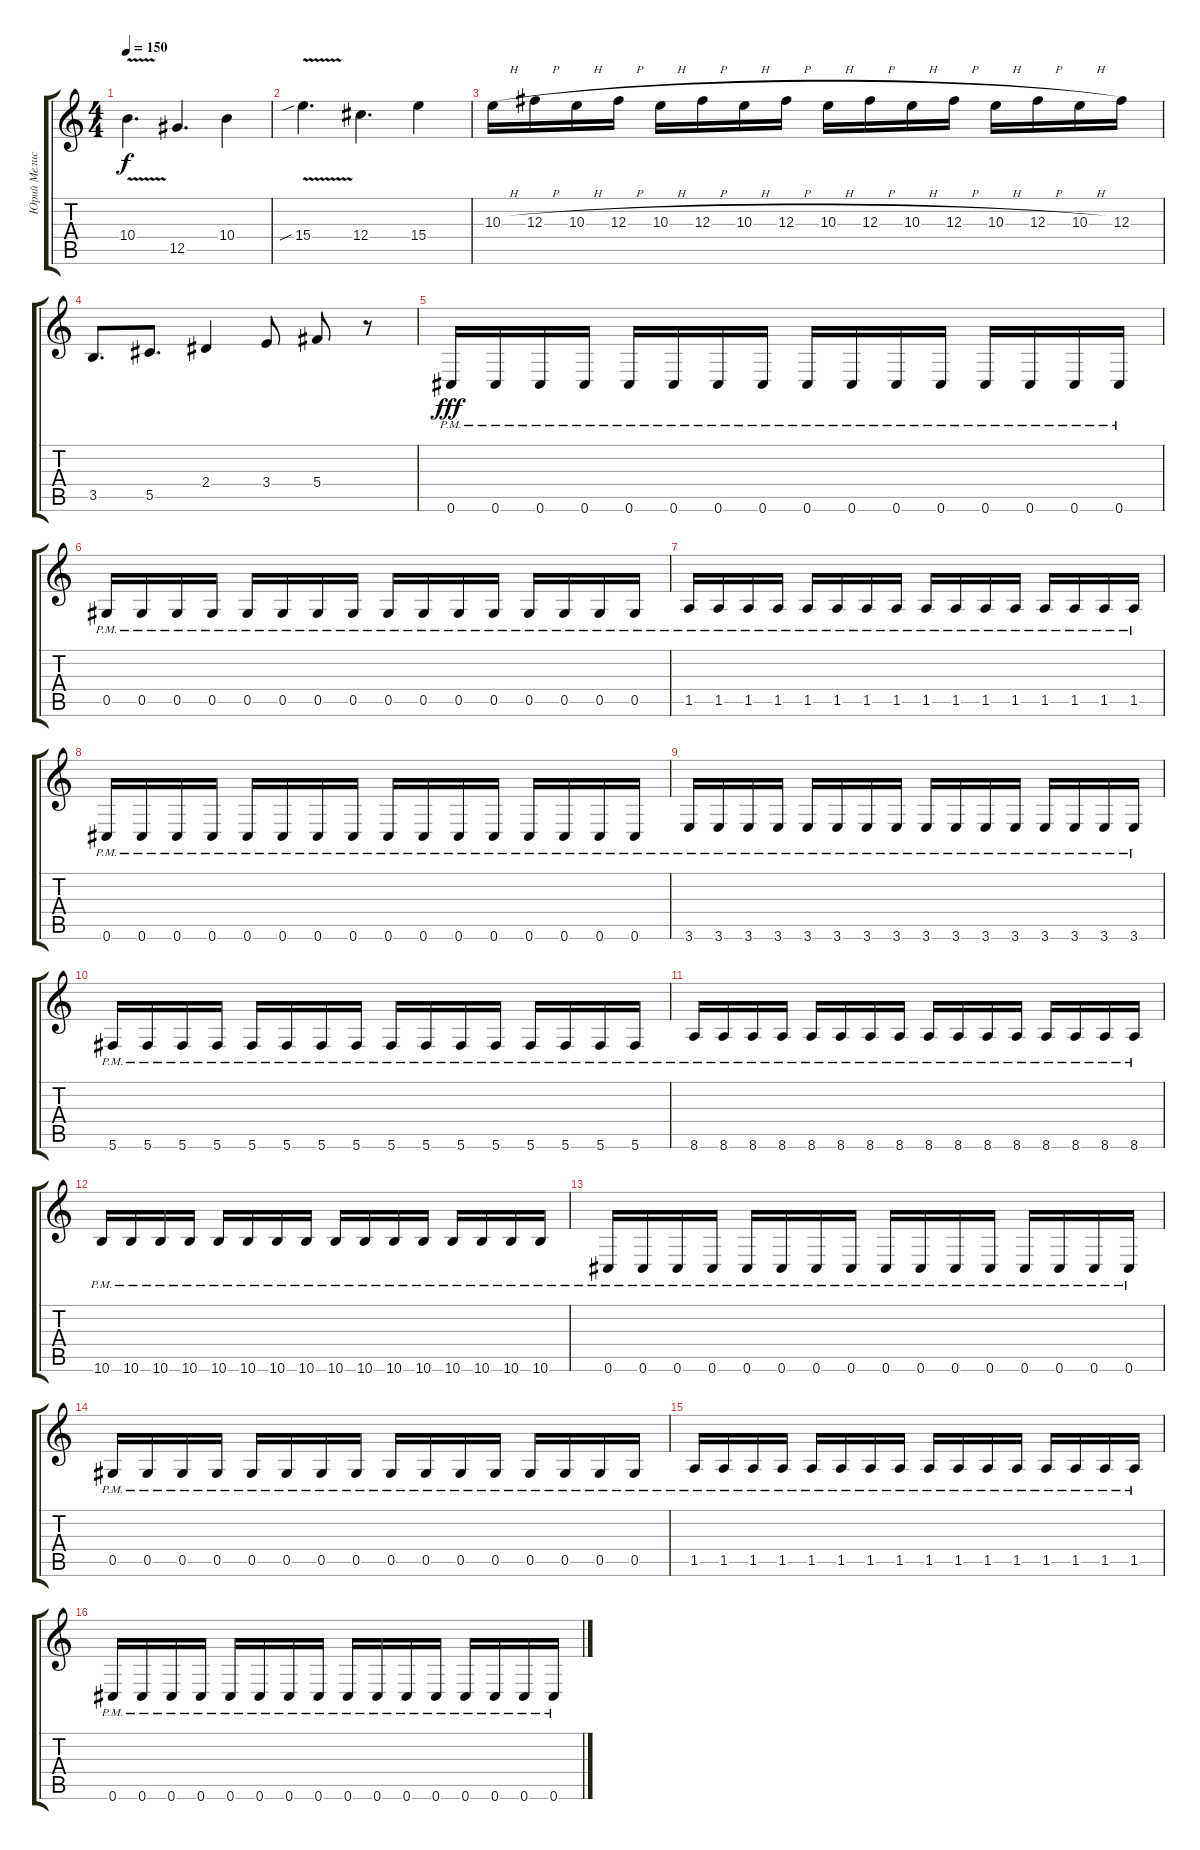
\track ("Юрий Мелисов" "Юрий Мелис") {instrument distortionguitar}
\staff {score tabs}
\tuning (Eb4 Bb3 Gb3 Db3 Ab2 Db2) {hide}
\ts (4 4)
\tempo 150
\clef g2
\ks c
10.4{v}.4{d dy f} 12.5.4{d} 10.4.4 |
15.4{v sib}.4{d} 12.4.4{d} 15.4.4 |
10.3{h}.16 12.3{h}.16 10.3{h}.16 12.3{h}.16 10.3{h}.16 12.3{h}.16 10.3{h}.16 12.3{h}.16 10.3{h}.16 12.3{h}.16 10.3{h}.16 12.3{h}.16 10.3{h}.16 12.3{h}.16 10.3{h}.16 12.3.16 |
3.5.8{d instrument distortionguitar} 5.5.8{d} 2.4.4 3.4.8 5.4.8 r.8 |
0.6{pm}.16{dy fff} 0.6{pm}.16 0.6{pm}.16 0.6{pm}.16 0.6{pm}.16 0.6{pm}.16 0.6{pm}.16 0.6{pm}.16 0.6{pm}.16 0.6{pm}.16 0.6{pm}.16 0.6{pm}.16 0.6{pm}.16 0.6{pm}.16 0.6{pm}.16 0.6{pm}.16 |
0.5{pm}.16 0.5{pm}.16 0.5{pm}.16 0.5{pm}.16 0.5{pm}.16 0.5{pm}.16 0.5{pm}.16 0.5{pm}.16 0.5{pm}.16 0.5{pm}.16 0.5{pm}.16 0.5{pm}.16 0.5{pm}.16 0.5{pm}.16 0.5{pm}.16 0.5{pm}.16 |
1.5{pm}.16 1.5{pm}.16 1.5{pm}.16 1.5{pm}.16 1.5{pm}.16 1.5{pm}.16 1.5{pm}.16 1.5{pm}.16 1.5{pm}.16 1.5{pm}.16 1.5{pm}.16 1.5{pm}.16 1.5{pm}.16 1.5{pm}.16 1.5{pm}.16 1.5{pm}.16 |
0.6{pm}.16 0.6{pm}.16 0.6{pm}.16 0.6{pm}.16 0.6{pm}.16 0.6{pm}.16 0.6{pm}.16 0.6{pm}.16 0.6{pm}.16 0.6{pm}.16 0.6{pm}.16 0.6{pm}.16 0.6{pm}.16 0.6{pm}.16 0.6{pm}.16 0.6{pm}.16 |
3.6{pm}.16 3.6{pm}.16 3.6{pm}.16 3.6{pm}.16 3.6{pm}.16 3.6{pm}.16 3.6{pm}.16 3.6{pm}.16 3.6{pm}.16 3.6{pm}.16 3.6{pm}.16 3.6{pm}.16 3.6{pm}.16 3.6{pm}.16 3.6{pm}.16 3.6{pm}.16 |
5.6{pm}.16 5.6{pm}.16 5.6{pm}.16 5.6{pm}.16 5.6{pm}.16 5.6{pm}.16 5.6{pm}.16 5.6{pm}.16 5.6{pm}.16 5.6{pm}.16 5.6{pm}.16 5.6{pm}.16 5.6{pm}.16 5.6{pm}.16 5.6{pm}.16 5.6{pm}.16 |
8.6{pm}.16 8.6{pm}.16 8.6{pm}.16 8.6{pm}.16 8.6{pm}.16 8.6{pm}.16 8.6{pm}.16 8.6{pm}.16 8.6{pm}.16 8.6{pm}.16 8.6{pm}.16 8.6{pm}.16 8.6{pm}.16 8.6{pm}.16 8.6{pm}.16 8.6{pm}.16 |
10.6{pm}.16 10.6{pm}.16 10.6{pm}.16 10.6{pm}.16 10.6{pm}.16 10.6{pm}.16 10.6{pm}.16 10.6{pm}.16 10.6{pm}.16 10.6{pm}.16 10.6{pm}.16 10.6{pm}.16 10.6{pm}.16 10.6{pm}.16 10.6{pm}.16 10.6{pm}.16 |
0.6{pm}.16 0.6{pm}.16 0.6{pm}.16 0.6{pm}.16 0.6{pm}.16 0.6{pm}.16 0.6{pm}.16 0.6{pm}.16 0.6{pm}.16 0.6{pm}.16 0.6{pm}.16 0.6{pm}.16 0.6{pm}.16 0.6{pm}.16 0.6{pm}.16 0.6{pm}.16 |
0.5{pm}.16 0.5{pm}.16 0.5{pm}.16 0.5{pm}.16 0.5{pm}.16 0.5{pm}.16 0.5{pm}.16 0.5{pm}.16 0.5{pm}.16 0.5{pm}.16 0.5{pm}.16 0.5{pm}.16 0.5{pm}.16 0.5{pm}.16 0.5{pm}.16 0.5{pm}.16 |
1.5{pm}.16 1.5{pm}.16 1.5{pm}.16 1.5{pm}.16 1.5{pm}.16 1.5{pm}.16 1.5{pm}.16 1.5{pm}.16 1.5{pm}.16 1.5{pm}.16 1.5{pm}.16 1.5{pm}.16 1.5{pm}.16 1.5{pm}.16 1.5{pm}.16 1.5{pm}.16 |
0.6{pm}.16 0.6{pm}.16 0.6{pm}.16 0.6{pm}.16 0.6{pm}.16 0.6{pm}.16 0.6{pm}.16 0.6{pm}.16 0.6{pm}.16 0.6{pm}.16 0.6{pm}.16 0.6{pm}.16 0.6{pm}.16 0.6{pm}.16 0.6{pm}.16 0.6{pm}.16
